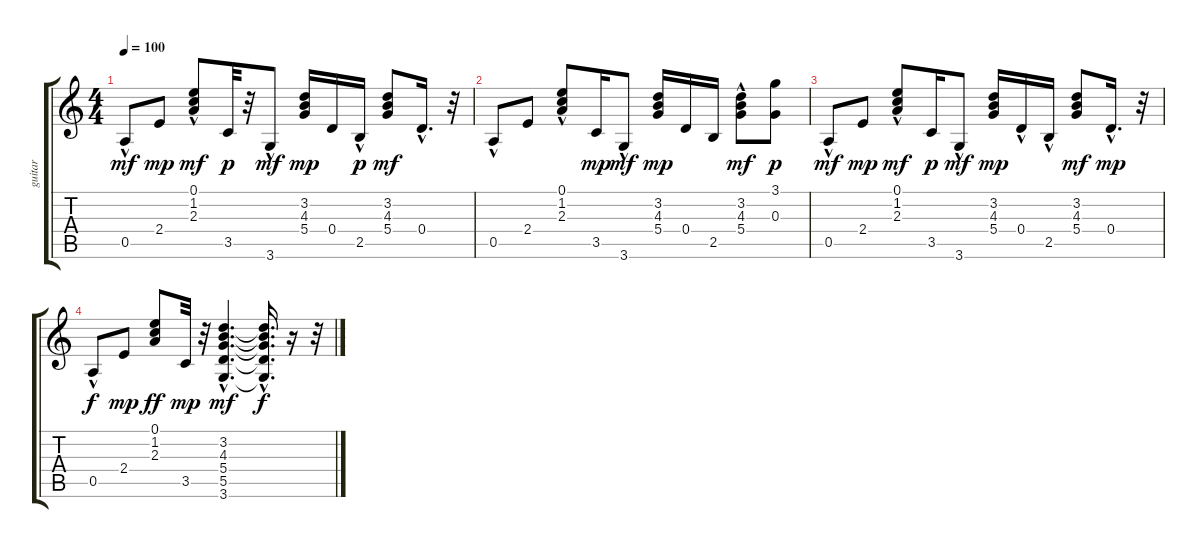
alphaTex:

\track ("guitar" "guitar") {instrument acousticguitarsteel}
\staff {score tabs}
\tuning (E4 B3 G3 D3 A2 E2) {hide}
\ts (4 4)
\tempo 100
\clef g2
\ks c
0.5{hac}.8{dy mf instrument acousticguitarsteel} 2.4.8{dy mp} (0.1{hac} 1.2{hac} 2.3{hac}).8{dy mf} 3.5.32{dy p} r.32 3.6{hac}.8{dy mf} (3.2 4.3 5.4).16{dy mp} 0.4.16 2.5{hac}.16{dy p} (3.2 4.3 5.4).8{dy mf} 0.4{hac}.16{d} r.32 |
0.5{hac}.8 2.4.8 (0.1{hac} 1.2{hac} 2.3{hac}).8 3.5.16{dy mp} 3.6{hac}.8{dy mf} (3.2 4.3 5.4).16{dy mp} 0.4.16 2.5.16 (3.2 4.3 5.4{hac}).8{dy mf} (3.1 0.3).8{dy p} |
0.5{hac}.8{dy mf} 2.4.8{dy mp} (0.1{hac} 1.2{hac} 2.3{hac}).8{dy mf} 3.5.16{dy p} 3.6{hac}.8{dy mf} (3.2 4.3 5.4).16{dy mp} 0.4{hac}.16 2.5{hac}.16 (3.2 4.3 5.4).8{dy mf} 0.4{hac}.16{d dy mp} r.32 |
0.5{hac}.8{dy f} 2.4.8{dy mp} (0.1 1.2 2.3).8{dy ff} 3.5.32{dy mp} r.32 (3.2{hac} 4.3{hac} 5.4{hac} 5.5{hac} 3.6{hac}).4{d dy mf} (3.2{t} 4.3{t} 5.4{t} 5.5{hac t} 3.6{hac t}).16{d dy f} r.16 r.32
